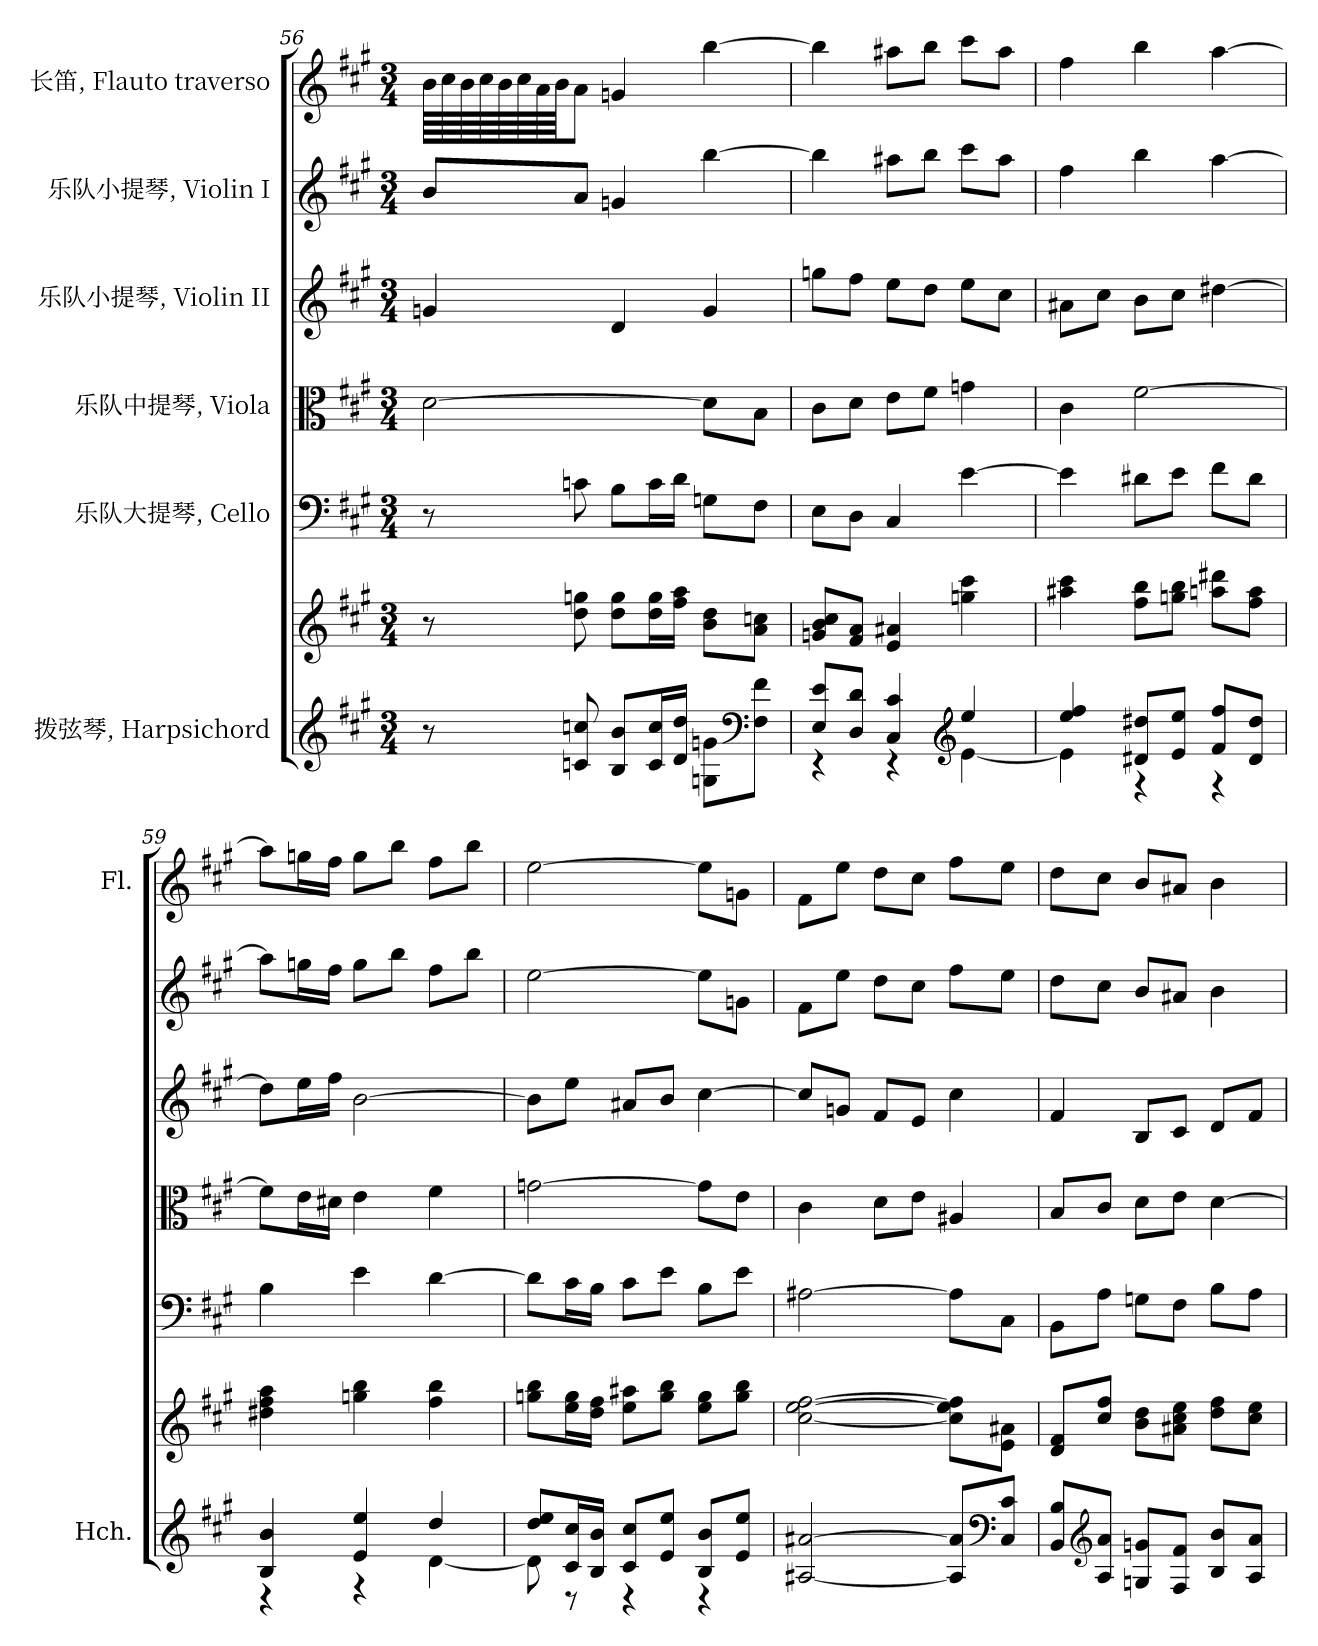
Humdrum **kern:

**kern	**kern	**kern	**kern	**kern	**kern	**kern
*part6	*part6	*part5	*part4	*part3	*part2	*part1
*staff7	*staff6	*staff5	*staff4	*staff3	*staff2	*staff1
*I"拨弦琴, Harpsichord	*	*I"乐队大提琴, Cello	*I"乐队中提琴, Viola	*I"乐队小提琴, Violin II	*I"乐队小提琴, Violin I	*I"长笛, Flauto traverso
*I'Hch.	*	*	*	*	*	*I'Fl.
*clefG2	*clefG2	*clefF4	*clefC3	*clefG2	*clefG2	*clefG2
*k[f#c#g#]	*k[f#c#g#]	*k[f#c#g#]	*k[f#c#g#]	*k[f#c#g#]	*k[f#c#g#]	*k[f#c#g#]
*M3/4	*M3/4	*M3/4	*M3/4	*M3/4	*M3/4	*M3/4
=56	=56	=56	=56	=56	=56	=56
8r	8r	8r	[2d\	4gn/	8b/L	64b\LLLL
.	.	.	.	.	.	64cc#\
.	.	.	.	.	.	64b\
.	.	.	.	.	.	64cc#\
.	.	.	.	.	.	64b\
.	.	.	.	.	.	64cc#\
.	.	.	.	.	.	64a\
.	.	.	.	.	.	64b\JJJ
8cn/ 8ccn/	8dd\ 8ggn\	8cn\	.	.	8a/J	8a\J
8B/ 8b/L	8dd\ 8gg\L	8B\L	.	4d/	4gn/	4gn/
16c/ 16cc/L	16dd\ 16gg\L	16c\L	.	.	.	.
16d/ 16dd/JJ	16ff#\ 16aa\JJ	16d\JJ	.	.	.	.
8Gn\ 8gn\L	8b\ 8dd\L	8Gn\L	8d\L]	4g/	[4bb\	[4bb\
*clefF4	*	*	*	*	*	*
8F#\ 8f#\J	8a\ 8ccn\J	8F#\J	8B\J	.	.	.
=57	=57	=57	=57	=57	=57	=57
*^	*	*	*	*	*	*
8E/ 8e/L	4r	8gn/ 8b/ 8cc#/L	8E\L	8c#\L	8ggn\L	4bb\]	4bb\]
8D/ 8d/J	.	8f#/ 8a/J	8D\J	8d\J	8ff#\J	.	.
4C#/ 4c#/	4r	4e/ 4a#X/	4C#/	8e\L	8ee\L	8aa#X\L	8aa#X\L
.	.	.	.	8f#\J	8dd\J	8bb\J	8bb\J
*clefG2	*	*	*	*	*	*	*
4ee/	[4e\	4ggn\ 4ccc#\	[4e\	4gn\	8ee\L	8ccc#\L	8ccc#\L
.	.	.	.	.	8cc#\J	8aa#\J	8aa#\J
!!LO:PB:g=z
=58	=58	=58	=58	=58	=58	=58	=58
4ee/ 4ff#/	4e\]	4aa#X\ 4ccc#\	4e\]	4c#\	8a#X\L	4ff#\	4ff#\
.	.	.	.	.	8cc#\J	.	.
8d#X/ 8dd#X/L	4r	8ff#\ 8bb\L	8d#X\L	[2f#\	8b\L	4bb\	4bb\
8e/ 8ee/J	.	8ggn\ 8bb\J	8e\J	.	8cc#\J	.	.
8f#/ 8ff#/L	4r	8aan\ 8ddd#X\L	8f#\L	.	[4dd#X\	[4aa\	[4aa\
8d#/ 8dd#/J	.	8ff#\ 8aa\J	8d#\J	.	.	.	.
=59	=59	=59	=59	=59	=59	=59	=59
4B/ 4b/	4r	4dd#X\ 4ff#\ 4aa\	4B\	8f#\L]	8dd#\L]	8aa\L]	8aa\L]
.	.	.	.	16e\L	16ee\L	16ggn\L	16ggn\L
.	.	.	.	16d#X\JJ	16ff#\JJ	16ff#\JJ	16ff#\JJ
4e/ 4ee/	4r	4ggn\ 4bb\	4e\	4e\	[2b\	8gg\L	8gg\L
.	.	.	.	.	.	8bb\J	8bb\J
4dd/	[4d\	4ff#\ 4bb\	[4d\	4f#\	.	8ff#\L	8ff#\L
.	.	.	.	.	.	8bb\J	8bb\J
=60	=60	=60	=60	=60	=60	=60	=60
8dd/ 8ee/L	8d\]	8ggn\ 8bb\L	8d\L]	[2gn\	8b\L]	[2ee\	[2ee\
16c#/ 16cc#/L	8r	16ee\ 16gg\L	16c#\L	.	8ee\J	.	.
16B/ 16b/JJ	.	16dd\ 16ff#\JJ	16B\JJ	.	.	.	.
8c#/ 8cc#/L	4r	8ee\ 8aa#X\L	8c#\L	.	8a#X/L	.	.
8e/ 8ee/J	.	8gg\ 8bb\J	8e\J	.	8b/J	.	.
8B/ 8b/L	4r	8ee\ 8gg\L	8B\L	8g\L]	[4cc#\	8ee\L]	8ee\L]
8e/ 8ee/J	.	8gg\ 8bb\J	8e\J	8e\J	.	8gn\J	8gn\J
*v	*v	*	*	*	*	*	*
=61	=61	=61	=61	=61	=61	=61
[2A#X/ [2a#X/	[2cc#\ [2ee\ [2ff#\	[2A#X\	4c#\	8cc#/L]	8f#\L	8f#\L
.	.	.	.	8gn/J	8ee\J	8ee\J
.	.	.	8d\L	8f#/L	8dd\L	8dd\L
.	.	.	8e\J	8e/J	8cc#\J	8cc#\J
8A#/] 8a#/]L	8cc#\] 8ee\] 8ff#\]L	8A#\L]	4A#X/	4cc#\	8ff#\L	8ff#\L
*clefF4	*	*	*	*	*	*
8C#/ 8c#/J	8e\ 8a#X\J	8C#\J	.	.	8ee\J	8ee\J
!!LO:PB:g=z
=62	=62	=62	=62	=62	=62	=62
8BB/ 8B/L	8d/ 8f#/L	8BB\L	8B/L	4f#/	8dd\L	8dd\L
*clefG2	*	*	*	*	*	*
8A/ 8a/J	8cc#/ 8ff#/J	8A\J	8c#/J	.	8cc#\J	8cc#\J
8Gn/ 8gn/L	8b\ 8dd\L	8Gn\L	8d\L	8B/L	8b/L	8b/L
8F#/ 8f#/J	8a#X\ 8cc#\ 8ee\J	8F#\J	8e\J	8c#/J	8a#X/J	8a#X/J
8B/ 8b/L	8dd\ 8ff#\L	8B\L	[4d\	8d/L	4b\	4b\
8A/ 8a/J	8cc#\ 8ee\J	8A\J	.	8f#/J	.	.
=	=	=	=	=	=	=
*-	*-	*-	*-	*-	*-	*-
